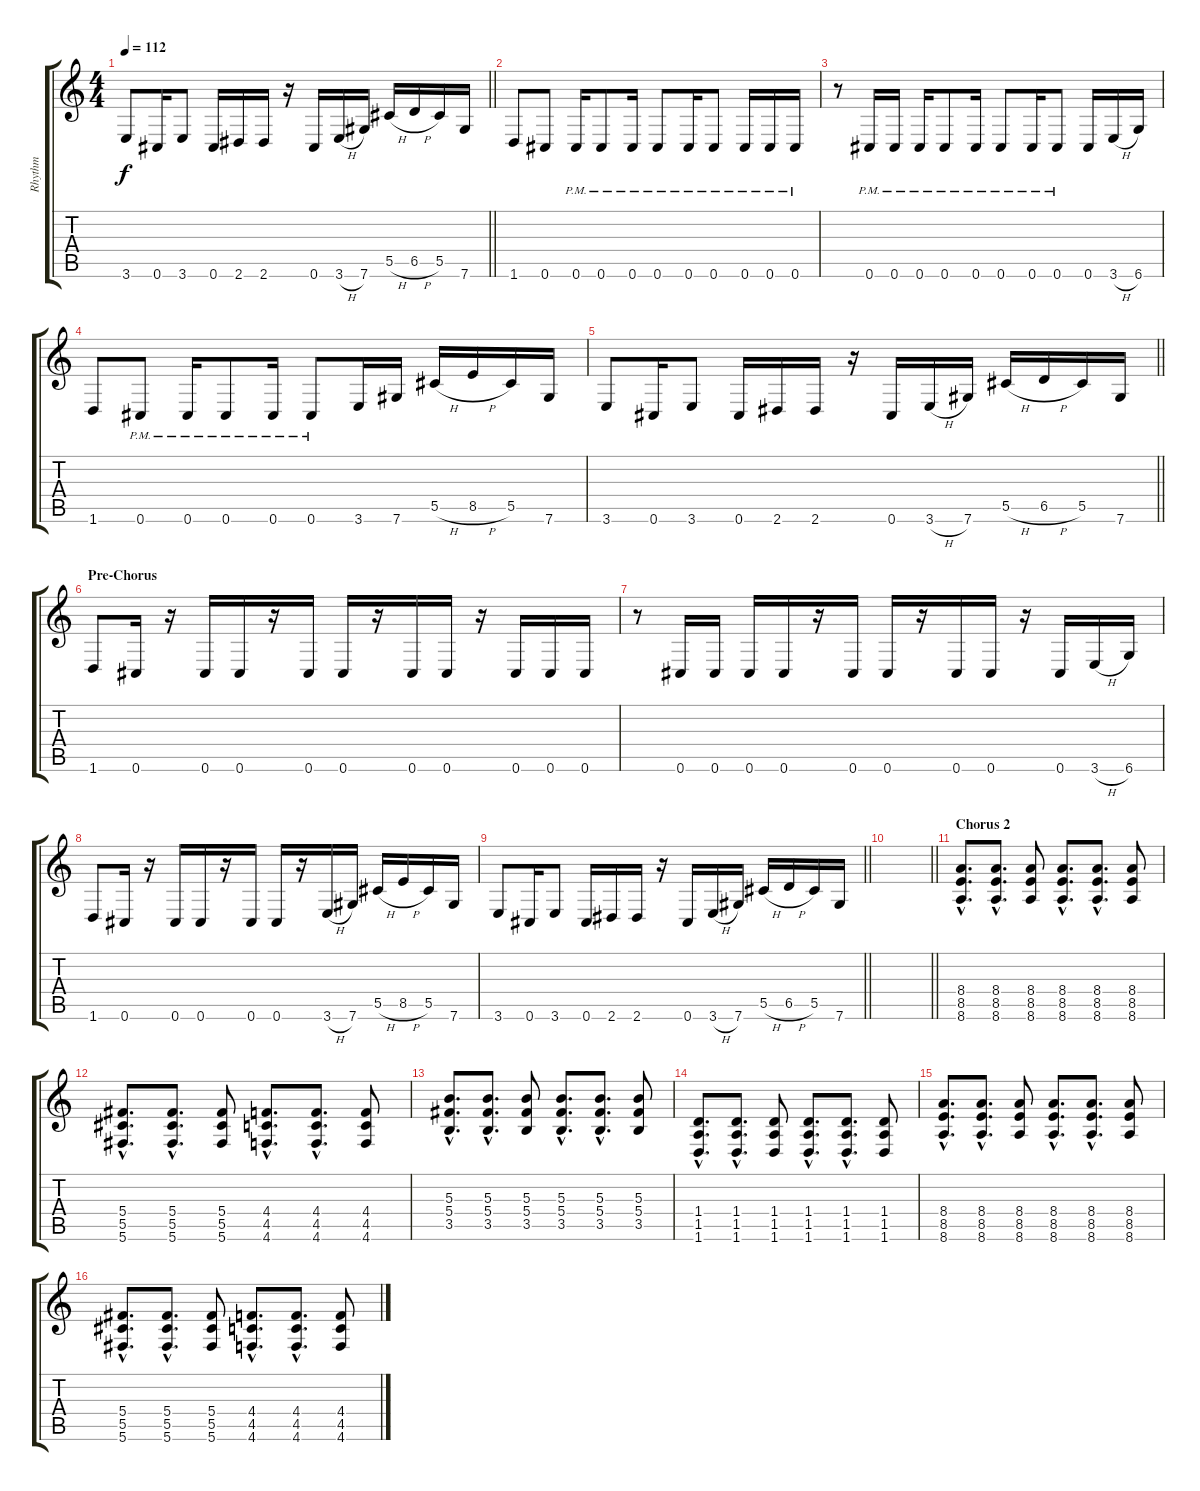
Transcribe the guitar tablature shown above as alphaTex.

\track ("Rhythm" "Rhythm") {instrument electricguitarclean}
\staff {score tabs}
\tuning (Eb4 Bb3 Gb3 Db3 Ab2 Db2) {hide}
\ts (4 4)
\tempo 112
\clef g2
\barLineRight lightlight
\ks c
3.6.8{dy f} 0.6.16 3.6.8 0.6.16 2.6.16 2.6.16 r.16 0.6.16 3.6{h}.16 7.6.16 5.5{h}.16 6.5{h}.16 5.5.16 7.6.16 |
1.6.8 0.6.8 0.6{pm}.16 0.6{pm}.8 0.6{pm}.16 0.6{pm}.8 0.6{pm}.16 0.6{pm}.8 0.6{pm}.16 0.6{pm}.16 0.6{pm}.16 |
r.8 0.6{pm}.16 0.6{pm}.16 0.6{pm}.16 0.6{pm}.8 0.6{pm}.16 0.6{pm}.8 0.6{pm}.16 0.6{pm}.8 0.6.16 3.6{h}.16 6.6.16 |
1.6.8 0.6{pm}.8 0.6{pm}.16 0.6{pm}.8 0.6{pm}.16 0.6{pm}.8 3.6.16 7.6.16 5.5{h}.16 8.5{h}.16 5.5.16 7.6.16 |
\barLineRight lightlight
3.6.8 0.6.16 3.6.8 0.6.16 2.6.16 2.6.16 r.16 0.6.16 3.6{h}.16 7.6.16 5.5{h}.16 6.5{h}.16 5.5.16 7.6.16 |
\section ("" "Pre-Chorus")
1.6.8 0.6.16 r.16 0.6.16 0.6.16 r.16 0.6.16 0.6.16 r.16 0.6.16 0.6.16 r.16 0.6.16 0.6.16 0.6.16 |
r.8 0.6.16 0.6.16 0.6.16 0.6.16 r.16 0.6.16 0.6.16 r.16 0.6.16 0.6.16 r.16 0.6.16 3.6{h}.16 6.6.16 |
1.6.8 0.6.16 r.16 0.6.16 0.6.16 r.16 0.6.16 0.6.16 r.16 3.6{h}.16 7.6.16 5.5{h}.16 8.5{h}.16 5.5.16 7.6.16 |
\barLineRight lightlight
3.6.8 0.6.16 3.6.8 0.6.16 2.6.16 2.6.16 r.16 0.6.16 3.6{h}.16 7.6.16 5.5{h}.16 6.5{h}.16 5.5.16 7.6.16 |
\barLineRight lightlight
|
\section ("" "Chorus 2")
(8.4{hac} 8.5{hac} 8.6{hac}).8{d} (8.4{hac} 8.5{hac} 8.6{hac}).8{d} (8.4 8.5 8.6).8 (8.4{hac} 8.5{hac} 8.6{hac}).8{d} (8.4{hac} 8.5{hac} 8.6{hac}).8{d} (8.4 8.5 8.6).8 |
(5.4{hac} 5.5{hac} 5.6{hac}).8{d} (5.4{hac} 5.5{hac} 5.6{hac}).8{d} (5.4 5.5 5.6).8 (4.4{hac} 4.5{hac} 4.6{hac}).8{d} (4.4{hac} 4.5{hac} 4.6{hac}).8{d} (4.4 4.5 4.6).8 |
(5.3{hac} 5.4{hac} 3.5{hac}).8{d} (5.3{hac} 5.4{hac} 3.5{hac}).8{d} (5.3 5.4 3.5).8 (5.3{hac} 5.4{hac} 3.5{hac}).8{d} (5.3{hac} 5.4{hac} 3.5{hac}).8{d} (5.3 5.4 3.5).8 |
(1.4{hac} 1.5{hac} 1.6{hac}).8{d} (1.4{hac} 1.5{hac} 1.6{hac}).8{d} (1.4 1.5 1.6).8 (1.4{hac} 1.5{hac} 1.6{hac}).8{d} (1.4{hac} 1.5{hac} 1.6{hac}).8{d} (1.4 1.5 1.6).8 |
(8.4{hac} 8.5{hac} 8.6{hac}).8{d} (8.4{hac} 8.5{hac} 8.6{hac}).8{d} (8.4 8.5 8.6).8 (8.4{hac} 8.5{hac} 8.6{hac}).8{d} (8.4{hac} 8.5{hac} 8.6{hac}).8{d} (8.4 8.5 8.6).8 |
(5.4{hac} 5.5{hac} 5.6{hac}).8{d} (5.4{hac} 5.5{hac} 5.6{hac}).8{d} (5.4 5.5 5.6).8 (4.4{hac} 4.5{hac} 4.6{hac}).8{d} (4.4{hac} 4.5{hac} 4.6{hac}).8{d} (4.4 4.5 4.6).8
